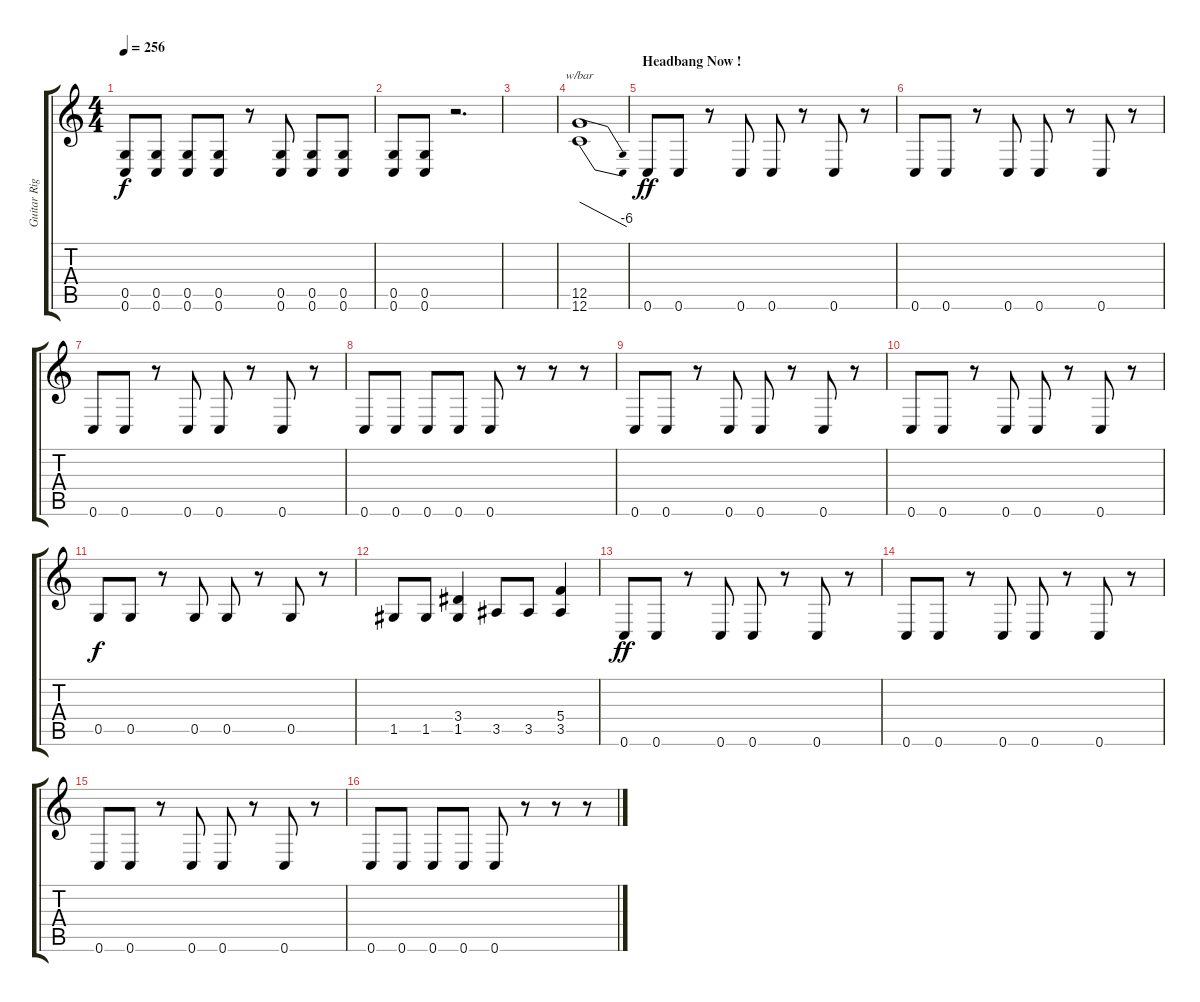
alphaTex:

\track ("Guitar Right" "Guitar Rig") {instrument overdrivenguitar}
\staff {score tabs}
\tuning (D4 A3 F3 C3 G2 C2) {hide}
\ts (4 4)
\tempo 256
\clef g2
\ks c
(0.5 0.6).8{dy f} (0.5 0.6).8 (0.5 0.6).8 (0.5 0.6).8 r.8 (0.5 0.6).8 (0.5 0.6).8 (0.5 0.6).8 |
(0.5 0.6).8 (0.5 0.6).8 r.2{d} |
|
(12.5 12.6).1{tbe (dive default 0 0 60 -24)} |
\section ("" "Headbang Now !")
0.6.8{dy ff} 0.6.8 r.8 0.6.8 0.6.8 r.8 0.6.8 r.8 |
0.6.8 0.6.8 r.8 0.6.8 0.6.8 r.8 0.6.8 r.8 |
0.6.8 0.6.8 r.8 0.6.8 0.6.8 r.8 0.6.8 r.8 |
0.6.8 0.6.8 0.6.8 0.6.8 0.6.8 r.8 r.8 r.8 |
0.6.8 0.6.8 r.8 0.6.8 0.6.8 r.8 0.6.8 r.8 |
0.6.8 0.6.8 r.8 0.6.8 0.6.8 r.8 0.6.8 r.8 |
0.5.8{dy f} 0.5.8 r.8 0.5.8 0.5.8 r.8 0.5.8 r.8 |
1.5.8 1.5.8 (3.4 1.5).4 3.5.8 3.5.8 (5.4 3.5).4 |
0.6.8{dy ff} 0.6.8 r.8 0.6.8 0.6.8 r.8 0.6.8 r.8 |
0.6.8 0.6.8 r.8 0.6.8 0.6.8 r.8 0.6.8 r.8 |
0.6.8 0.6.8 r.8 0.6.8 0.6.8 r.8 0.6.8 r.8 |
0.6.8 0.6.8 0.6.8 0.6.8 0.6.8 r.8 r.8 r.8
